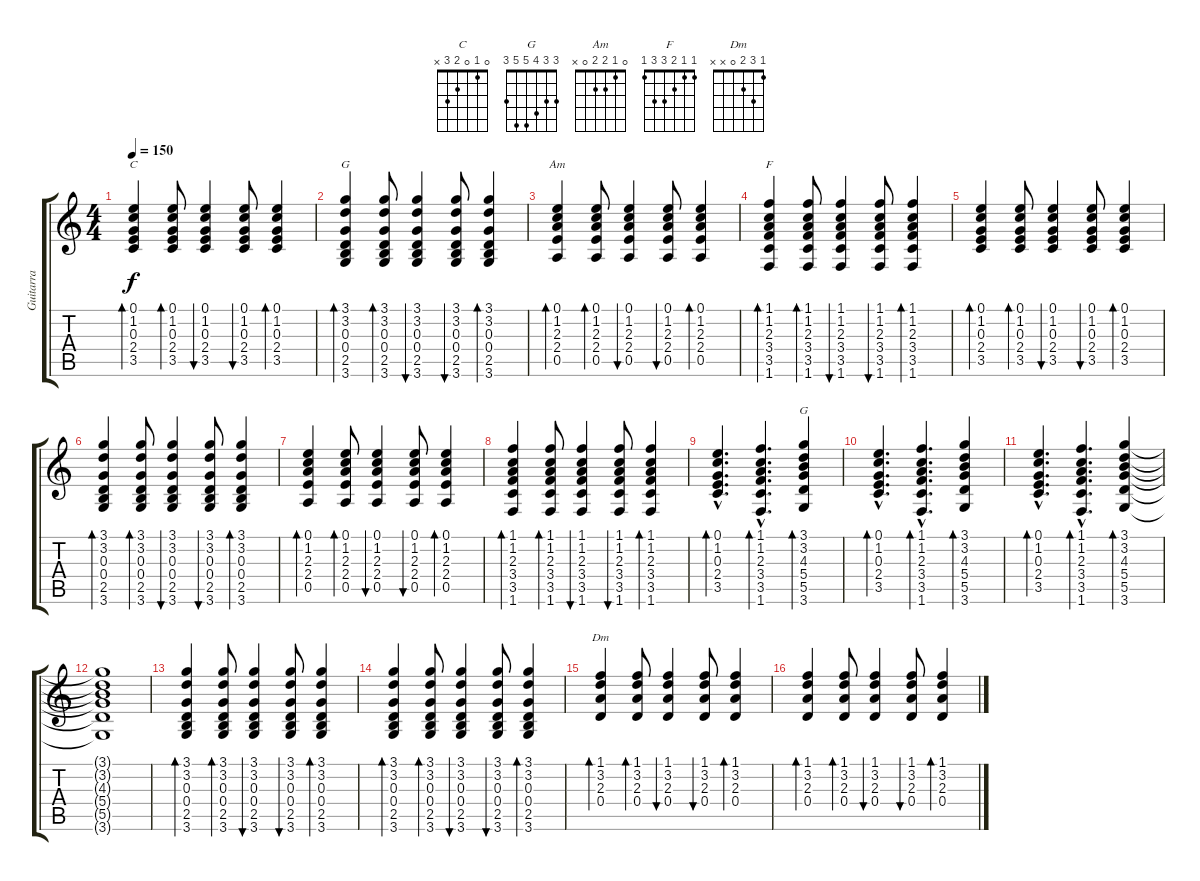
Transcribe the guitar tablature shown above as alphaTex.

\track ("Guitarra" "Guitarra") {instrument electricguitarclean}
\staff {score tabs}
\tuning (E4 B3 G3 D3 A2 E2) {hide}
\chord ("C" 0 1 0 2 3 x)
\chord ("G" 3 3 0 0 2 3)
\chord ("Am" 0 1 2 2 0 x)
\chord ("F" 1 1 2 3 3 1)
\chord ("G" 3 3 4 5 5 3)
\chord ("Dm" 1 3 2 0 x x)
\ts (4 4)
\tempo 150
\clef g2
\ks c
(0.1 1.2 0.3 2.4 3.5).4{bd 120 ch "C" dy f} (0.1 1.2 0.3 2.4 3.5).8{bd 120} (0.1 1.2 0.3 2.4 3.5).4{bu 120} (0.1 1.2 0.3 2.4 3.5).8{bu 120} (0.1 1.2 0.3 2.4 3.5).4{bd 120} |
(3.1 3.2 0.3 0.4 2.5 3.6).4{bd 120 ch "G"} (3.1 3.2 0.3 0.4 2.5 3.6).8{bd 120} (3.1 3.2 0.3 0.4 2.5 3.6).4{bu 120} (3.1 3.2 0.3 0.4 2.5 3.6).8{bu 120} (3.1 3.2 0.3 0.4 2.5 3.6).4{bd 120} |
(0.1 1.2 2.3 2.4 0.5).4{bd 120 ch "Am"} (0.1 1.2 2.3 2.4 0.5).8{bd 120} (0.1 1.2 2.3 2.4 0.5).4{bu 120} (0.1 1.2 2.3 2.4 0.5).8{bu 120} (0.1 1.2 2.3 2.4 0.5).4{bd 120} |
(1.1 1.2 2.3 3.4 3.5 1.6).4{bd 120 ch "F"} (1.1 1.2 2.3 3.4 3.5 1.6).8{bd 120} (1.1 1.2 2.3 3.4 3.5 1.6).4{bu 120} (1.1 1.2 2.3 3.4 3.5 1.6).8{bu 120} (1.1 1.2 2.3 3.4 3.5 1.6).4{bd 120} |
(0.1 1.2 0.3 2.4 3.5).4{bd 120} (0.1 1.2 0.3 2.4 3.5).8{bd 120} (0.1 1.2 0.3 2.4 3.5).4{bu 120} (0.1 1.2 0.3 2.4 3.5).8{bu 120} (0.1 1.2 0.3 2.4 3.5).4{bd 120} |
(3.1 3.2 0.3 0.4 2.5 3.6).4{bd 120} (3.1 3.2 0.3 0.4 2.5 3.6).8{bd 120} (3.1 3.2 0.3 0.4 2.5 3.6).4{bu 120} (3.1 3.2 0.3 0.4 2.5 3.6).8{bu 120} (3.1 3.2 0.3 0.4 2.5 3.6).4{bd 120} |
(0.1 1.2 2.3 2.4 0.5).4{bd 120} (0.1 1.2 2.3 2.4 0.5).8{bd 120} (0.1 1.2 2.3 2.4 0.5).4{bu 120} (0.1 1.2 2.3 2.4 0.5).8{bu 120} (0.1 1.2 2.3 2.4 0.5).4{bd 120} |
(1.1 1.2 2.3 3.4 3.5 1.6).4{bd 120} (1.1 1.2 2.3 3.4 3.5 1.6).8{bd 120} (1.1 1.2 2.3 3.4 3.5 1.6).4{bu 120} (1.1 1.2 2.3 3.4 3.5 1.6).8{bu 120} (1.1 1.2 2.3 3.4 3.5 1.6).4{bd 120} |
(0.1{hac} 1.2{hac} 0.3{hac} 2.4{hac} 3.5{hac}).4{d bd 120} (1.1{hac} 1.2{hac} 2.3{hac} 3.4{hac} 3.5{hac} 1.6{hac}).4{d bd 120} (3.1 3.2 4.3 5.4 5.5 3.6).4{bd 120 ch "G"} |
(0.1{hac} 1.2{hac} 0.3{hac} 2.4{hac} 3.5{hac}).4{d bd 120} (1.1{hac} 1.2{hac} 2.3{hac} 3.4{hac} 3.5{hac} 1.6{hac}).4{d bd 120} (3.1 3.2 4.3 5.4 5.5 3.6).4{bd 120} |
(0.1{hac} 1.2{hac} 0.3{hac} 2.4{hac} 3.5{hac}).4{d bd 120} (1.1{hac} 1.2{hac} 2.3{hac} 3.4{hac} 3.5{hac} 1.6{hac}).4{d bd 120} (3.1 3.2 4.3 5.4 5.5 3.6).4{bd 120} |
(3.1{t} 3.2{t} 4.3{t} 5.4{t} 5.5{t} 3.6{t}).1 |
(3.1 3.2 0.3 0.4 2.5 3.6).4{bd 120} (3.1 3.2 0.3 0.4 2.5 3.6).8{bd 120} (3.1 3.2 0.3 0.4 2.5 3.6).4{bu 120} (3.1 3.2 0.3 0.4 2.5 3.6).8{bu 120} (3.1 3.2 0.3 0.4 2.5 3.6).4{bd 120} |
(3.1 3.2 0.3 0.4 2.5 3.6).4{bd 120} (3.1 3.2 0.3 0.4 2.5 3.6).8{bd 120} (3.1 3.2 0.3 0.4 2.5 3.6).4{bu 120} (3.1 3.2 0.3 0.4 2.5 3.6).8{bu 120} (3.1 3.2 0.3 0.4 2.5 3.6).4{bd 120} |
(1.1 3.2 2.3 0.4).4{bd 120 ch "Dm"} (1.1 3.2 2.3 0.4).8{bd 120} (1.1 3.2 2.3 0.4).4{bu 120} (1.1 3.2 2.3 0.4).8{bu 120} (1.1 3.2 2.3 0.4).4{bd 120} |
(1.1 3.2 2.3 0.4).4{bd 120} (1.1 3.2 2.3 0.4).8{bd 120} (1.1 3.2 2.3 0.4).4{bu 120} (1.1 3.2 2.3 0.4).8{bu 120} (1.1 3.2 2.3 0.4).4{bd 120}
